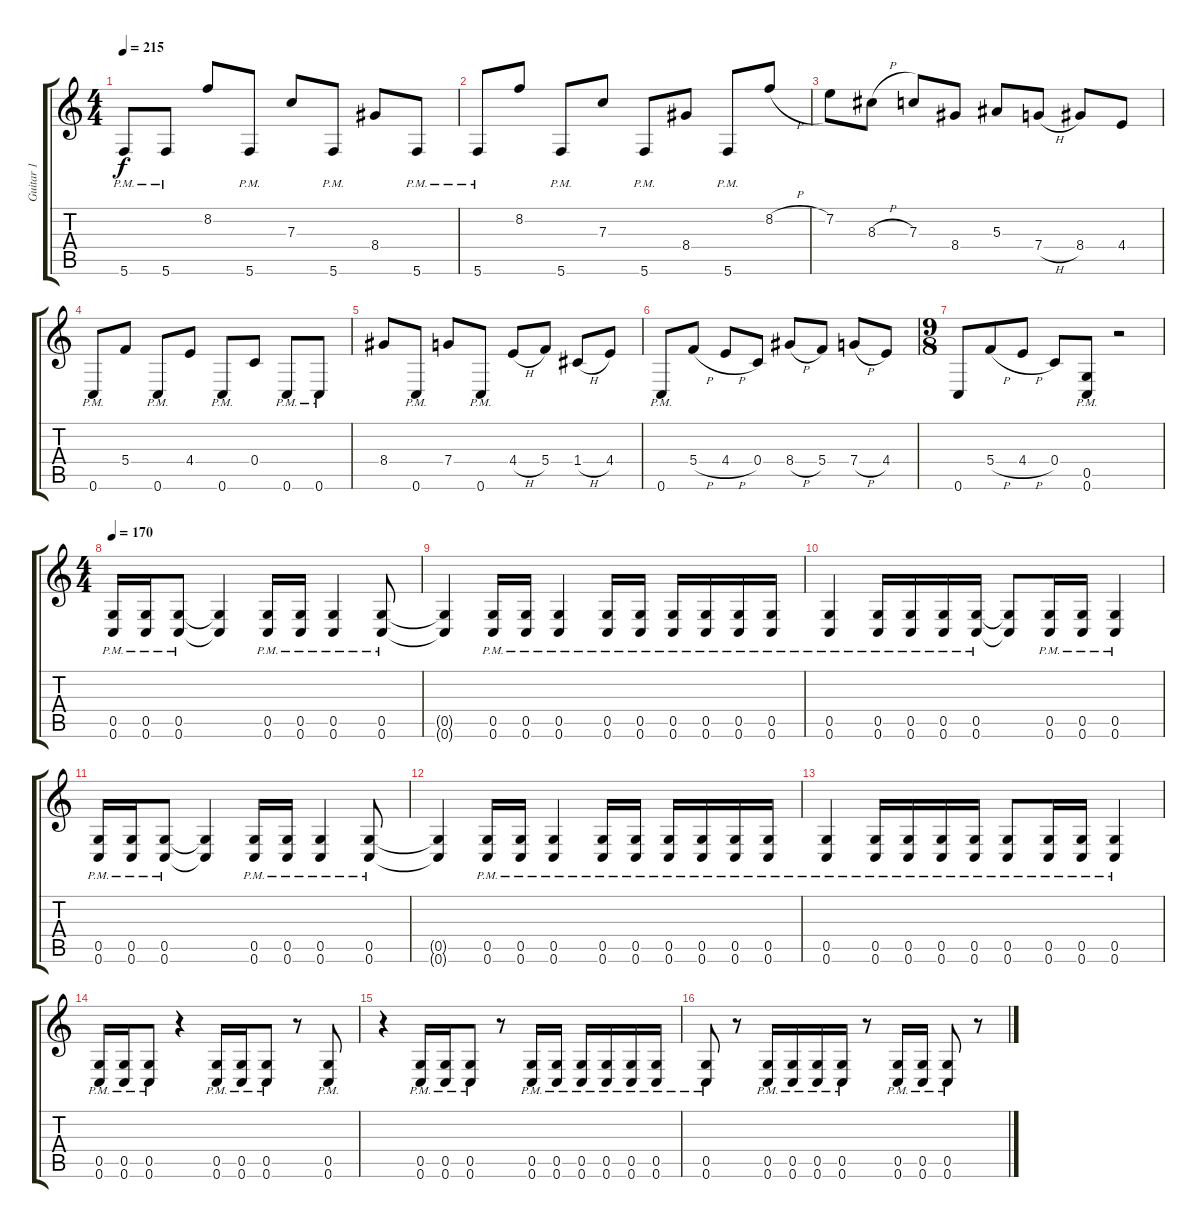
\track ("Guitar 1" "Guitar 1") {instrument distortionguitar}
\staff {score tabs}
\tuning (D4 A3 F3 C3 G2 C2) {hide}
\ts (4 4)
\tempo 215
\clef g2
\ks c
5.6{pm}.8{dy f} 5.6{pm}.8 8.2.8 5.6{pm}.8 7.3.8 5.6{pm}.8 8.4.8 5.6{pm}.8 |
5.6{pm}.8 8.2.8 5.6{pm}.8 7.3.8 5.6{pm}.8 8.4.8 5.6{pm}.8 8.2{h}.8 |
7.2.8 8.3{h}.8 7.3.8 8.4.8 5.3.8 7.4{h}.8 8.4.8 4.4.8 |
0.6{pm}.8 5.4.8 0.6{pm}.8 4.4.8 0.6{pm}.8 0.4.8 0.6{pm}.8 0.6{pm}.8 |
8.4.8 0.6{pm}.8 7.4.8 0.6{pm}.8 4.4{h}.8 5.4.8 1.4{h}.8 4.4.8 |
0.6{pm}.8 5.4{h}.8 4.4{h}.8 0.4.8 8.4{h}.8 5.4.8 7.4{h}.8 4.4.8 |
\ts (9 8)
0.6.8 5.4{h}.8 4.4{h}.8 0.4.8 (0.5{pm} 0.6{pm}).8 r.2 |
\ts (4 4)
\tempo 170
(0.5{pm} 0.6{pm}).16 (0.5{pm} 0.6{pm}).16 (0.5{pm} 0.6{pm}).8 (0.5{t} 0.6{t}).4 (0.5{pm} 0.6{pm}).16 (0.5{pm} 0.6{pm}).16 (0.5{pm} 0.6{pm}).4 (0.5 0.6{pm}).8 |
(0.5{t} 0.6{t}).4 (0.5{pm} 0.6{pm}).16 (0.5{pm} 0.6{pm}).16 (0.5{pm} 0.6{pm}).4 (0.5{pm} 0.6{pm}).16 (0.5{pm} 0.6{pm}).16 (0.5{pm} 0.6{pm}).16 (0.5{pm} 0.6{pm}).16 (0.5{pm} 0.6{pm}).16 (0.5{pm} 0.6{pm}).16 |
(0.5{pm} 0.6{pm}).4 (0.5{pm} 0.6{pm}).16 (0.5{pm} 0.6{pm}).16 (0.5{pm} 0.6{pm}).16 (0.5{pm} 0.6{pm}).16 (0.5{t} 0.6{t}).8 (0.5{pm} 0.6{pm}).16 (0.5{pm} 0.6{pm}).16 (0.5{pm} 0.6{pm}).4 |
(0.5{pm} 0.6{pm}).16 (0.5{pm} 0.6{pm}).16 (0.5{pm} 0.6{pm}).8 (0.5{t} 0.6{t}).4 (0.5{pm} 0.6{pm}).16 (0.5{pm} 0.6{pm}).16 (0.5{pm} 0.6{pm}).4 (0.5 0.6{pm}).8 |
(0.5{t} 0.6{t}).4 (0.5{pm} 0.6{pm}).16 (0.5{pm} 0.6{pm}).16 (0.5{pm} 0.6{pm}).4 (0.5{pm} 0.6{pm}).16 (0.5{pm} 0.6{pm}).16 (0.5{pm} 0.6{pm}).16 (0.5{pm} 0.6{pm}).16 (0.5{pm} 0.6{pm}).16 (0.5{pm} 0.6{pm}).16 |
(0.5{pm} 0.6{pm}).4 (0.5{pm} 0.6{pm}).16 (0.5{pm} 0.6{pm}).16 (0.5{pm} 0.6{pm}).16 (0.5{pm} 0.6{pm}).16 (0.5{pm} 0.6{pm}).8 (0.5{pm} 0.6{pm}).16 (0.5{pm} 0.6{pm}).16 (0.5{pm} 0.6{pm}).4 |
(0.5{pm} 0.6{pm}).16 (0.5{pm} 0.6{pm}).16 (0.5{pm} 0.6{pm}).8 r.4 (0.5{pm} 0.6{pm}).16 (0.5{pm} 0.6{pm}).16 (0.5{pm} 0.6{pm}).8 r.8 (0.5 0.6{pm}).8 |
r.4 (0.5{pm} 0.6{pm}).16 (0.5{pm} 0.6{pm}).16 (0.5{pm} 0.6{pm}).8 r.8 (0.5{pm} 0.6{pm}).16 (0.5{pm} 0.6{pm}).16 (0.5{pm} 0.6{pm}).16 (0.5{pm} 0.6{pm}).16 (0.5{pm} 0.6{pm}).16 (0.5{pm} 0.6{pm}).16 |
(0.5{pm} 0.6{pm}).8 r.8 (0.5{pm} 0.6{pm}).16 (0.5{pm} 0.6{pm}).16 (0.5{pm} 0.6{pm}).16 (0.5{pm} 0.6{pm}).16 r.8 (0.5{pm} 0.6{pm}).16 (0.5{pm} 0.6{pm}).16 (0.5{pm} 0.6{pm}).8 r.8
